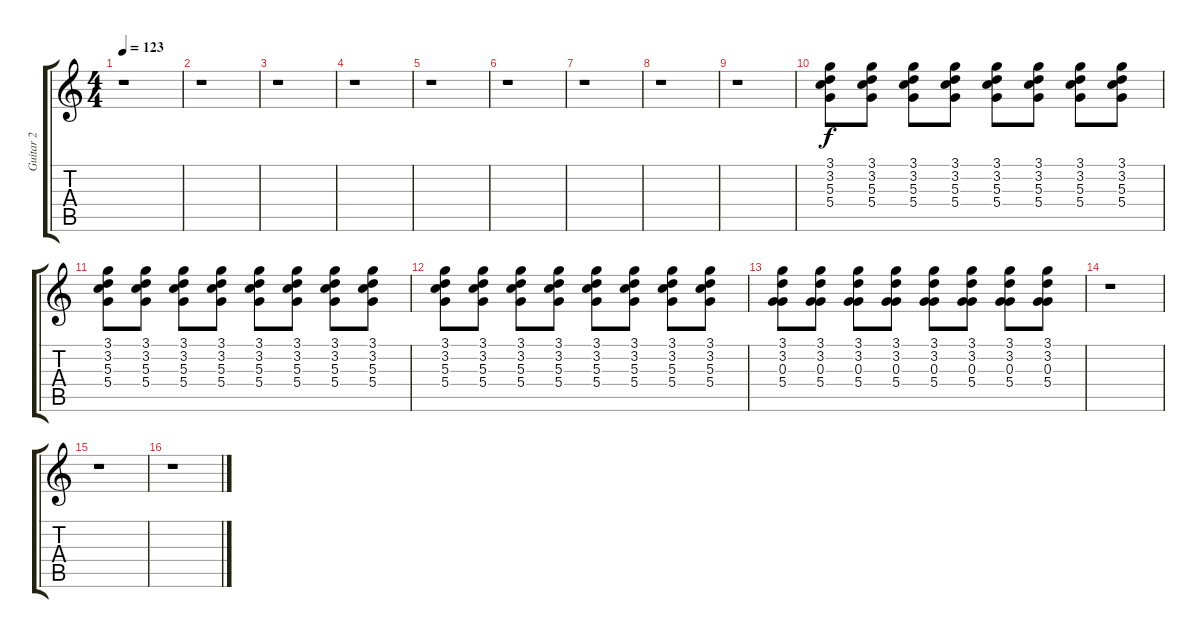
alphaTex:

\track ("Guitar 2" "Guitar 2") {instrument distortionguitar}
\staff {score tabs}
\tuning (E4 B3 G3 D3 A2 E2) {hide}
\ts (4 4)
\tempo 123
\clef g2
\ks c
r.1{dy f} |
r.1 |
r.1 |
r.1 |
r.1 |
r.1 |
r.1 |
r.1 |
r.1 |
(3.1 3.2 5.3 5.4).8 (3.1 3.2 5.3 5.4).8 (3.1 3.2 5.3 5.4).8 (3.1 3.2 5.3 5.4).8 (3.1 3.2 5.3 5.4).8 (3.1 3.2 5.3 5.4).8 (3.1 3.2 5.3 5.4).8 (3.1 3.2 5.3 5.4).8 |
(3.1 3.2 5.3 5.4).8 (3.1 3.2 5.3 5.4).8 (3.1 3.2 5.3 5.4).8 (3.1 3.2 5.3 5.4).8 (3.1 3.2 5.3 5.4).8 (3.1 3.2 5.3 5.4).8 (3.1 3.2 5.3 5.4).8 (3.1 3.2 5.3 5.4).8 |
(3.1 3.2 5.3 5.4).8 (3.1 3.2 5.3 5.4).8 (3.1 3.2 5.3 5.4).8 (3.1 3.2 5.3 5.4).8 (3.1 3.2 5.3 5.4).8 (3.1 3.2 5.3 5.4).8 (3.1 3.2 5.3 5.4).8 (3.1 3.2 5.3 5.4).8 |
(3.1 3.2 0.3 5.4).8 (3.1 3.2 0.3 5.4).8 (3.1 3.2 0.3 5.4).8 (3.1 3.2 0.3 5.4).8 (3.1 3.2 0.3 5.4).8 (3.1 3.2 0.3 5.4).8 (3.1 3.2 0.3 5.4).8 (3.1 3.2 0.3 5.4).8 |
r.1 |
r.1 |
r.1
